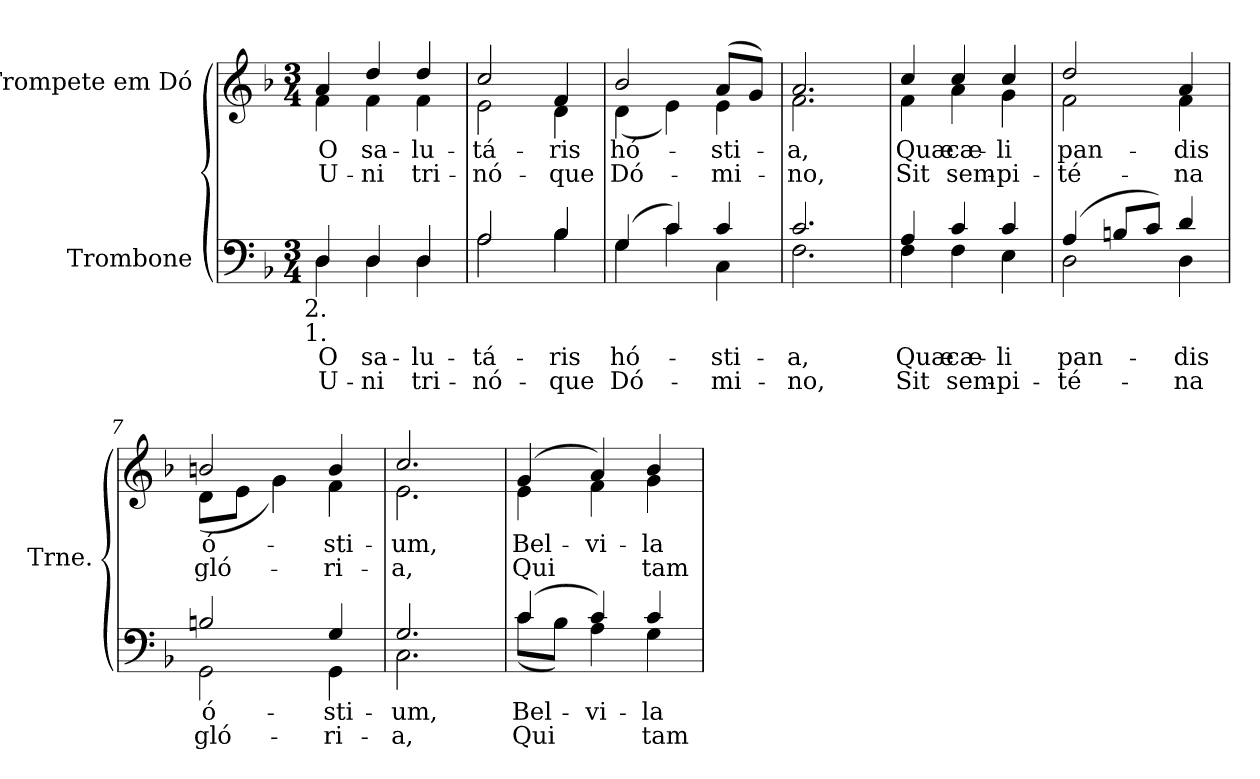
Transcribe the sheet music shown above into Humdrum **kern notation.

**kern	**text	**text	**kern	**text	**text
*part2	*part2	*part2	*part1	*part1	*part1
*staff2	*staff2	*staff2	*staff1	*staff1	*staff1
*I"Trombone	*	*	*I"Trompete em Dó	*	*
*I'Trne.	*	*	*	*	*
!!LO:PB:g=z
*clefF4	*	*	*clefG2	*	*
*k[b-]	*	*	*k[b-]	*	*
*d:	*	*	*d:	*	*
*M3/4	*	*	*M3/4	*	*
*MM72	*	*	*MM72	*	*
=1	=1	=1	=1	=1	=1
!	!LO:LY:b:color=#000000	!LO:LY:b:color=#000000	!	!	!
*^	*	*	*	*	*
!	!	!	!	!LO:TX:b:cj:t=1.	!	!
!	!	!	!	!LO:TX:b:cj:t=2.	!	!
!	!	!	!	!LO:TX:a:i:t=Quando o	!	!
!	!	!	!	!LO:TX:t=O salutaris	!	!
!	!	!	!	!LO:TX:i:t=for seguido imediatamente do	!	!
!	!	!	!	!LO:TX:t=Tantum ergo	!	!
!	!	!	!	!LO:TX:i:t=, o	!	!
!	!	!	!	!LO:TX:t=Amen	!	!
!	!	!	!	!LO:TX:i:t=pode ser omitido	!	!
!	!	!	!	!LO:TX:t=.	!	!
!LO:TX:b:cj:t=2.	!	!	!	!	!	!
!LO:TX:b:cj:t=1.	!	!	!	!	!	!
!	!	!	!	!	!LO:LY:b:color=#000000	!LO:LY:b:color=#000000
*	*	*	*	*^	*	*
4Di/	4Di\	O	U-	4ai/	4fi\	O	U-
!	!	!LO:LY:b:color=#000000	!LO:LY:b:color=#000000	!	!	!	!
!	!	!	!	!	!	!LO:LY:b:color=#000000	!LO:LY:b:color=#000000
4Di/	4Di\	sa-	-ni	4ddi/	4fi\	sa-	-ni
!	!	!LO:LY:b:color=#000000	!LO:LY:b:color=#000000	!	!	!	!
!	!	!	!	!	!	!LO:LY:b:color=#000000	!LO:LY:b:color=#000000
4Di/	4Di\	-lu-	tri-	4ddi/	4fi\	-lu-	tri-
=2	=2	=2	=2	=2	=2	=2	=2
!	!	!LO:LY:b:color=#000000	!LO:LY:b:color=#000000	!	!	!	!
!	!	!	!	!	!	!LO:LY:b:color=#000000	!LO:LY:b:color=#000000
2Ai/	2Ai\	-tá-	-nó-	2cci/	2ei\	-tá-	-nó-
!	!	!LO:LY:b:color=#000000	!LO:LY:b:color=#000000	!	!	!	!
!	!	!	!	!	!	!LO:LY:b:color=#000000	!LO:LY:b:color=#000000
4B-i/	4B-i\	-ris	-que	4fi/	4di\	-ris	-que
=3	=3	=3	=3	=3	=3	=3	=3
!	!	!LO:LY:b:color=#000000	!LO:LY:b:color=#000000	!	!	!	!
!	!	!	!	!	!	!LO:LY:b:color=#000000	!LO:LY:b:color=#000000
(4Gi/	4Gi\	hó-	Dó-	2b-i/	(4di\	hó-	Dó-
4ci/)	4ci\	.	.	.	4ei\)	.	.
!	!	!LO:LY:b:color=#000000	!LO:LY:b:color=#000000	!	!	!	!
!	!	!	!	!	!	!LO:LY:b:color=#000000	!LO:LY:b:color=#000000
4ci/	4Ci\	-sti-	-mi-	(8ai/L	4ei\	-sti-	-mi-
.	.	.	.	8gi/J)	.	.	.
=4	=4	=4	=4	=4	=4	=4	=4
!	!	!LO:LY:b:color=#000000	!LO:LY:b:color=#000000	!	!	!	!
!	!	!	!	!	!	!LO:LY:b:color=#000000	!LO:LY:b:color=#000000
2.ci/	2.Fi\	-a,	-no,	2.ai/	2.fi\	-a,	-no,
=5	=5	=5	=5	=5	=5	=5	=5
!	!	!LO:LY:b:color=#000000	!LO:LY:b:color=#000000	!	!	!	!
!	!	!	!	!	!	!LO:LY:b:color=#000000	!LO:LY:b:color=#000000
4Ai/	4Fi\	Quæ	Sit	4cci/	4fi\	Quæ	Sit
!	!	!LO:LY:b:color=#000000	!LO:LY:b:color=#000000	!	!	!	!
!	!	!	!	!	!	!LO:LY:b:color=#000000	!LO:LY:b:color=#000000
4ci/	4Fi\	cæ-	sem-	4cci/	4ai\	cæ-	sem-
!	!	!LO:LY:b:color=#000000	!LO:LY:b:color=#000000	!	!	!	!
!	!	!	!	!	!	!LO:LY:b:color=#000000	!LO:LY:b:color=#000000
4ci/	4Ei\	-li	-pi-	4cci/	4gi\	-li	-pi-
=6	=6	=6	=6	=6	=6	=6	=6
!	!	!LO:LY:b:color=#000000	!LO:LY:b:color=#000000	!	!	!	!
!	!	!	!	!	!	!LO:LY:b:color=#000000	!LO:LY:b:color=#000000
(4Ai/	2Di\	pan-	-té-	2ddi/	2fi\	pan-	-té-
8Bni/L	.	.	.	.	.	.	.
8ci/J)	.	.	.	.	.	.	.
!	!	!LO:LY:b:color=#000000	!LO:LY:b:color=#000000	!	!	!	!
!	!	!	!	!	!	!LO:LY:b:color=#000000	!LO:LY:b:color=#000000
4di/	4Di\	-dis	-na	4ai/	4fi\	-dis	-na
=7	=7	=7	=7	=7	=7	=7	=7
!	!	!LO:LY:b:color=#000000	!LO:LY:b:color=#000000	!	!	!	!
!	!	!	!	!	!	!LO:LY:b:color=#000000	!LO:LY:b:color=#000000
2Bni/	2GGi\	ó-	gló-	2bni/	(8di\L	ó-	gló-
.	.	.	.	.	8ei\J	.	.
.	.	.	.	.	4gi\)	.	.
!	!	!LO:LY:b:color=#000000	!LO:LY:b:color=#000000	!	!	!	!
!	!	!	!	!	!	!LO:LY:b:color=#000000	!LO:LY:b:color=#000000
4Gi/	4GGi\	-sti-	-ri-	4bi/	4fi\	-sti-	-ri-
=8	=8	=8	=8	=8	=8	=8	=8
!	!	!LO:LY:b:color=#000000	!LO:LY:b:color=#000000	!	!	!	!
!	!	!	!	!	!	!LO:LY:b:color=#000000	!LO:LY:b:color=#000000
2.Gi/	2.Ci\	-um,	-a,	2.cci/	2.ei\	-um,	-a,
!!LO:LB:g=z	!!
=9	=9	=9	=9	=9	=9	=9	=9
!	!	!LO:LY:b:color=#000000	!LO:LY:b:color=#000000	!	!	!	!
!	!	!	!	!	!	!LO:LY:b:color=#000000	!LO:LY:b:color=#000000
(4ci/	(8ci\L	Bel-	Qui	(4gi/	4ei\	Bel-	Qui
.	8B-i\J)	.	.	.	.	.	.
!	!	!LO:LY:b:color=#000000	!	!	!	!	!
!	!	!	!	!	!	!LO:LY:b:color=#000000	!
4ci/)	4Ai\	vi-	.	4ai/)	4fi\	vi-	.
!	!	!LO:LY:b:color=#000000	!LO:LY:b:color=#000000	!	!	!	!
!	!	!	!	!	!	!LO:LY:b:color=#000000	!LO:LY:b:color=#000000
4ci/	4Gi\	-la	-tam	4b-i/	4gi\	-la	-tam
*v	*v	*	*	*	*	*	*
*	*	*	*v	*v	*	*
=	=	=	=	=	=
*-	*-	*-	*-	*-	*-
